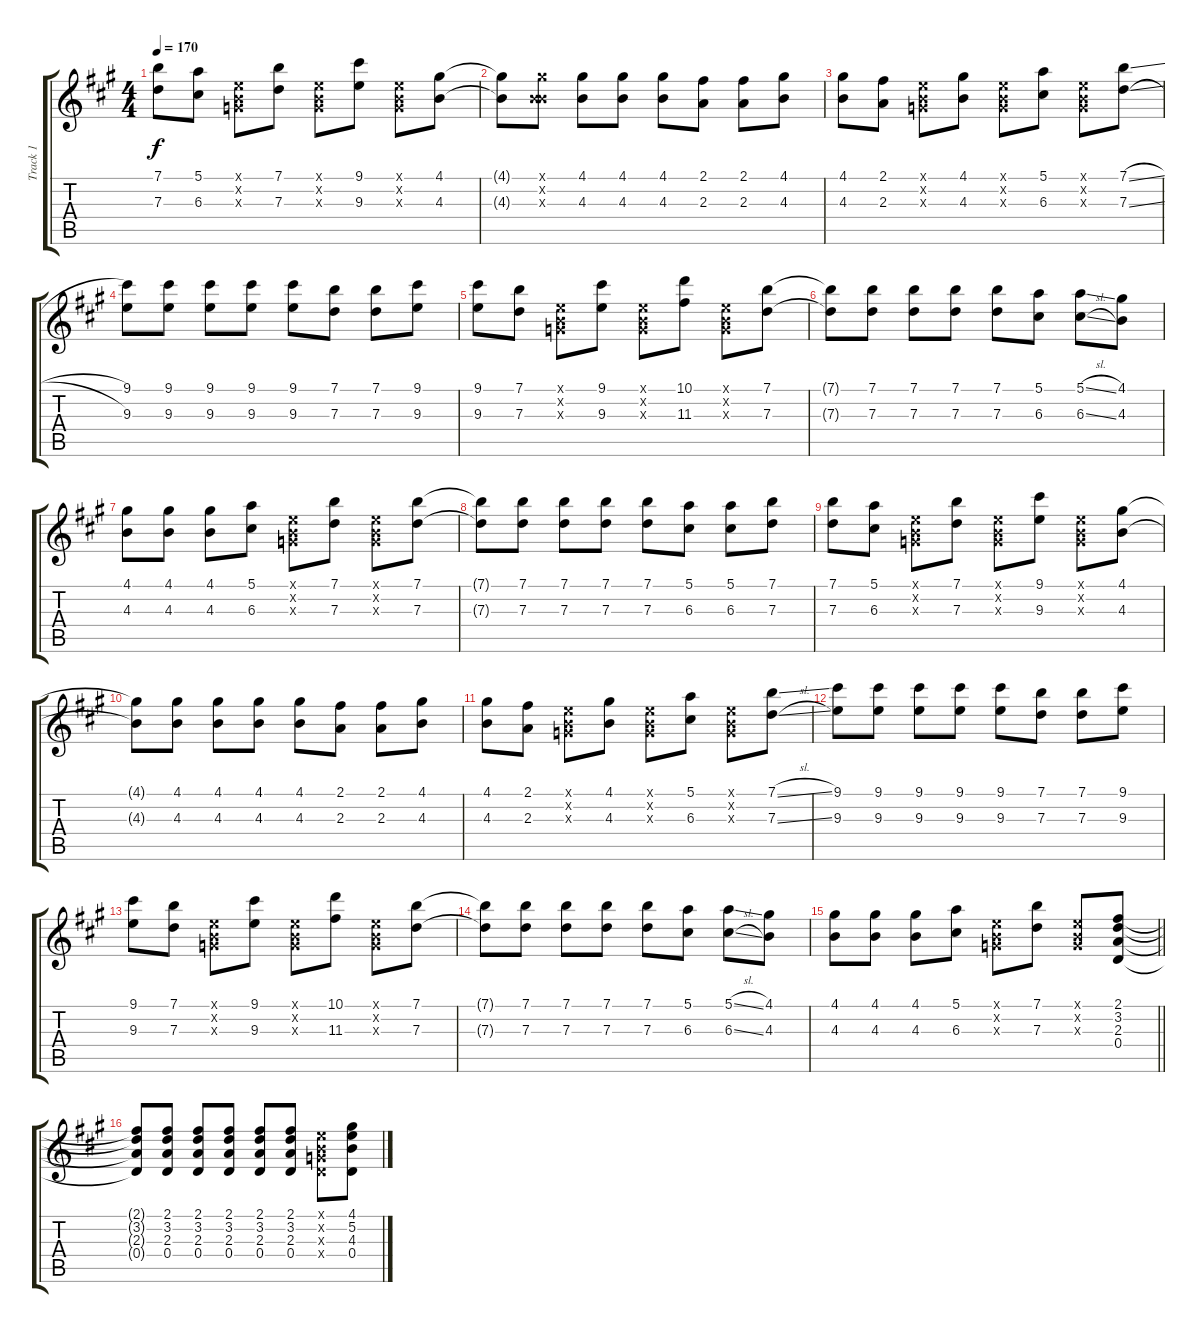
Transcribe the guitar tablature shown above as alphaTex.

\track ("Track 1" "Track 1") {instrument acousticguitarnylon}
\staff {score tabs}
\tuning (E4 B3 G3 D3 A2 E2) {hide}
\ts (4 4)
\tempo 170
\clef g2
\ks a
(7.1 7.3).8{dy f} (5.1 6.3).8 (0.1{x} 0.2{x} 0.3{x}).8 (7.1 7.3).8 (0.1{x} 0.2{x} 0.3{x}).8 (9.1 9.3).8 (0.1{x} 0.2{x} 0.3{x}).8 (4.1 4.3).8 |
(4.1{t} 4.3{t}).8 (4.1{x} 0.2{x} 4.3{x}).8 (4.1 4.3).8 (4.1 4.3).8 (4.1 4.3).8 (2.1 2.3).8 (2.1 2.3).8 (4.1 4.3).8 |
(4.1 4.3).8 (2.1 2.3).8 (0.1{x} 0.2{x} 0.3{x}).8 (4.1 4.3).8 (0.1{x} 0.2{x} 0.3{x}).8 (5.1 6.3).8 (0.1{x} 0.2{x} 0.3{x}).8 (7.1{sl} 7.3{sl}).8 |
(9.1 9.3).8 (9.1 9.3).8 (9.1 9.3).8 (9.1 9.3).8 (9.1 9.3).8 (7.1 7.3).8 (7.1 7.3).8 (9.1 9.3).8 |
(9.1 9.3).8 (7.1 7.3).8 (0.1{x} 0.2{x} 0.3{x}).8 (9.1 9.3).8 (0.1{x} 0.2{x} 0.3{x}).8 (10.1 11.3).8 (0.1{x} 0.2{x} 0.3{x}).8 (7.1 7.3).8 |
(7.1{t} 7.3{t}).8 (7.1 7.3).8 (7.1 7.3).8 (7.1 7.3).8 (7.1 7.3).8 (5.1 6.3).8 (5.1{sl} 6.3{sl}).8 (4.1 4.3).8 |
(4.1 4.3).8 (4.1 4.3).8 (4.1 4.3).8 (5.1 6.3).8 (0.1{x} 0.2{x} 0.3{x}).8 (7.1 7.3).8 (0.1{x} 0.2{x} 0.3{x}).8 (7.1 7.3).8 |
(7.1{t} 7.3{t}).8 (7.1 7.3).8 (7.1 7.3).8 (7.1 7.3).8 (7.1 7.3).8 (5.1 6.3).8 (5.1 6.3).8 (7.1 7.3).8 |
(7.1 7.3).8 (5.1 6.3).8 (0.1{x} 0.2{x} 0.3{x}).8 (7.1 7.3).8 (0.1{x} 0.2{x} 0.3{x}).8 (9.1 9.3).8 (0.1{x} 0.2{x} 0.3{x}).8 (4.1 4.3).8 |
(4.1{t} 4.3{t}).8 (4.1 4.3).8 (4.1 4.3).8 (4.1 4.3).8 (4.1 4.3).8 (2.1 2.3).8 (2.1 2.3).8 (4.1 4.3).8 |
(4.1 4.3).8 (2.1 2.3).8 (0.1{x} 0.2{x} 0.3{x}).8 (4.1 4.3).8 (0.1{x} 0.2{x} 0.3{x}).8 (5.1 6.3).8 (0.1{x} 0.2{x} 0.3{x}).8 (7.1{sl} 7.3{sl}).8 |
(9.1 9.3).8 (9.1 9.3).8 (9.1 9.3).8 (9.1 9.3).8 (9.1 9.3).8 (7.1 7.3).8 (7.1 7.3).8 (9.1 9.3).8 |
(9.1 9.3).8 (7.1 7.3).8 (0.1{x} 0.2{x} 0.3{x}).8 (9.1 9.3).8 (0.1{x} 0.2{x} 0.3{x}).8 (10.1 11.3).8 (0.1{x} 0.2{x} 0.3{x}).8 (7.1 7.3).8 |
(7.1{t} 7.3{t}).8 (7.1 7.3).8 (7.1 7.3).8 (7.1 7.3).8 (7.1 7.3).8 (5.1 6.3).8 (5.1{sl} 6.3{sl}).8 (4.1 4.3).8 |
\barLineRight lightlight
(4.1 4.3).8 (4.1 4.3).8 (4.1 4.3).8 (5.1 6.3).8 (0.1{x} 0.2{x} 0.3{x}).8 (7.1 7.3).8 (0.1{x} 0.2{x} 0.3{x}).8 (2.1 3.2 2.3 0.4).8 |
(2.1{t} 3.2{t} 2.3{t} 0.4{t}).8 (2.1 3.2 2.3 0.4).8 (2.1 3.2 2.3 0.4).8 (2.1 3.2 2.3 0.4).8 (2.1 3.2 2.3 0.4).8 (2.1 3.2 2.3 0.4).8 (0.1{x} 0.2{x} 0.3{x} 0.4{x}).8 (4.1 5.2 4.3 0.4).8
